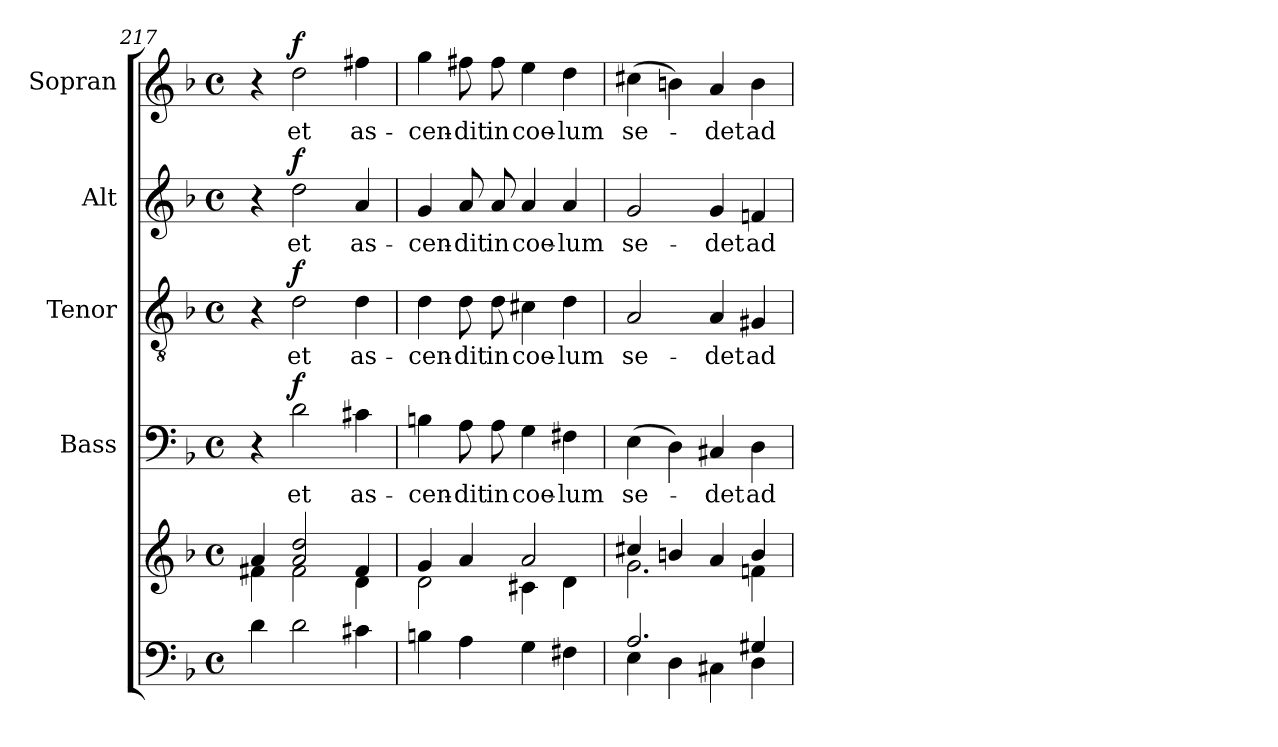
**kern	**kern	**kern	**text	**dynam	**kern	**text	**dynam	**kern	**text	**dynam	**kern	**text	**dynam
*part5	*part5	*part4	*part4	*part4	*part3	*part3	*part3	*part2	*part2	*part2	*part1	*part1	*part1
*staff6	*staff5	*staff4	*staff4	*staff4	*staff3	*staff3	*staff3	*staff2	*staff2	*staff2	*staff1	*staff1	*staff1
*	*	*I"Bass	*	*	*I"Tenor	*	*	*I"Alt	*	*	*I"Sopran	*	*
*	*	*I'B.	*	*	*I'T.	*	*	*I'A.	*	*	*I'S.	*	*
*clefF4	*clefG2	*clefF4	*	*	*clefGv2	*	*	*clefG2	*	*	*clefG2	*	*
*k[b-]	*k[b-]	*k[b-]	*	*	*k[b-]	*	*	*k[b-]	*	*	*k[b-]	*	*
*F:	*F:	*F:	*	*	*F:	*	*	*F:	*	*	*F:	*	*
*M4/4	*M4/4	*M4/4	*	*	*M4/4	*	*	*M4/4	*	*	*M4/4	*	*
*met(c)	*met(c)	*met(c)	*	*	*met(c)	*	*	*met(c)	*	*	*met(c)	*	*
=217	=217	=217	=217	=217	=217	=217	=217	=217	=217	=217	=217	=217	=217
*	*^	*	*	*	*	*	*	*	*	*	*	*	*
4d\	4a/	4f#X\	4r	.	.	4r	.	.	4r	.	.	4r	.	.
!	!	!	!	!LO:LY:b	!LO:DY:a	!	!LO:LY:b	!LO:DY:a	!	!LO:LY:b	!LO:DY:a	!	!LO:LY:b	!LO:DY:a
2d\	2a/ 2dd/	2f#\	2d\	et	f	2d\	et	f	2dd\	et	f	2dd\	et	f
!	!	!	!	!LO:LY:b	!	!	!LO:LY:b	!	!	!LO:LY:b	!	!	!LO:LY:b	!
4c#X\	4f#/	4d\	4c#X\	as-	.	4d\	as-	.	4a/	as-	.	4ff#X\	as-	.
!!LO:LB:g=z
=218	=218	=218	=218	=218	=218	=218	=218	=218	=218	=218	=218	=218	=218	=218
!	!	!	!	!LO:LY:b	!	!	!LO:LY:b	!	!	!LO:LY:b	!	!	!LO:LY:b	!
4Bn\	4g/	2d\	4Bn\	-cen-	.	4d\	-cen-	.	4g/	-cen-	.	4gg\	-cen-	.
!	!	!	!	!LO:LY:b	!	!	!LO:LY:b	!	!	!LO:LY:b	!	!	!LO:LY:b	!
4A\	4a/	.	8A\	-dit	.	8d\	-dit	.	8a/	-dit	.	8ff#X\	-dit	.
!	!	!	!	!LO:LY:b	!	!	!LO:LY:b	!	!	!LO:LY:b	!	!	!LO:LY:b	!
.	.	.	8A\	in	.	8d\	in	.	8a/	in	.	8ff#\	in	.
!	!	!	!	!LO:LY:b	!	!	!LO:LY:b	!	!	!LO:LY:b	!	!	!LO:LY:b	!
4G\	2a/	4c#X\	4G\	coe-	.	4c#X\	coe-	.	4a/	coe-	.	4ee\	coe-	.
!	!	!	!	!LO:LY:b	!	!	!LO:LY:b	!	!	!LO:LY:b	!	!	!LO:LY:b	!
4F#X\	.	4d\	4F#X\	-lum	.	4d\	-lum	.	4a/	-lum	.	4dd\	-lum	.
=219	=219	=219	=219	=219	=219	=219	=219	=219	=219	=219	=219	=219	=219	=219
*^	*	*	*	*	*	*	*	*	*	*	*	*	*	*
!	!	!	!	!	!LO:LY:b	!	!	!LO:LY:b	!	!	!LO:LY:b	!	!	!LO:LY:b	!
2.A/	4E\	4cc#X/	2.g\	(>4E\	se-	.	2A/	se-	.	2g/	se-	.	(>4cc#X\	se-	.
.	4D\	4bn/	.	4D\)	.	.	.	.	.	.	.	.	4bn\)	.	.
!	!	!	!	!	!LO:LY:b	!	!	!LO:LY:b	!	!	!LO:LY:b	!	!	!LO:LY:b	!
.	4C#X\	4a/	.	4C#X/	-det	.	4A/	-det	.	4g/	-det	.	4a/	-det	.
!	!	!	!	!	!LO:LY:b	!	!	!LO:LY:b	!	!	!LO:LY:b	!	!	!LO:LY:b	!
4G#X/	4D\	4b/	4fn\	4D\	ad	.	4G#X/	ad	.	4fn/	ad	.	4b\	ad	.
*v	*v	*	*	*	*	*	*	*	*	*	*	*	*	*	*
*	*v	*v	*	*	*	*	*	*	*	*	*	*	*	*
=	=	=	=	=	=	=	=	=	=	=	=	=	=
*-	*-	*-	*-	*-	*-	*-	*-	*-	*-	*-	*-	*-	*-
